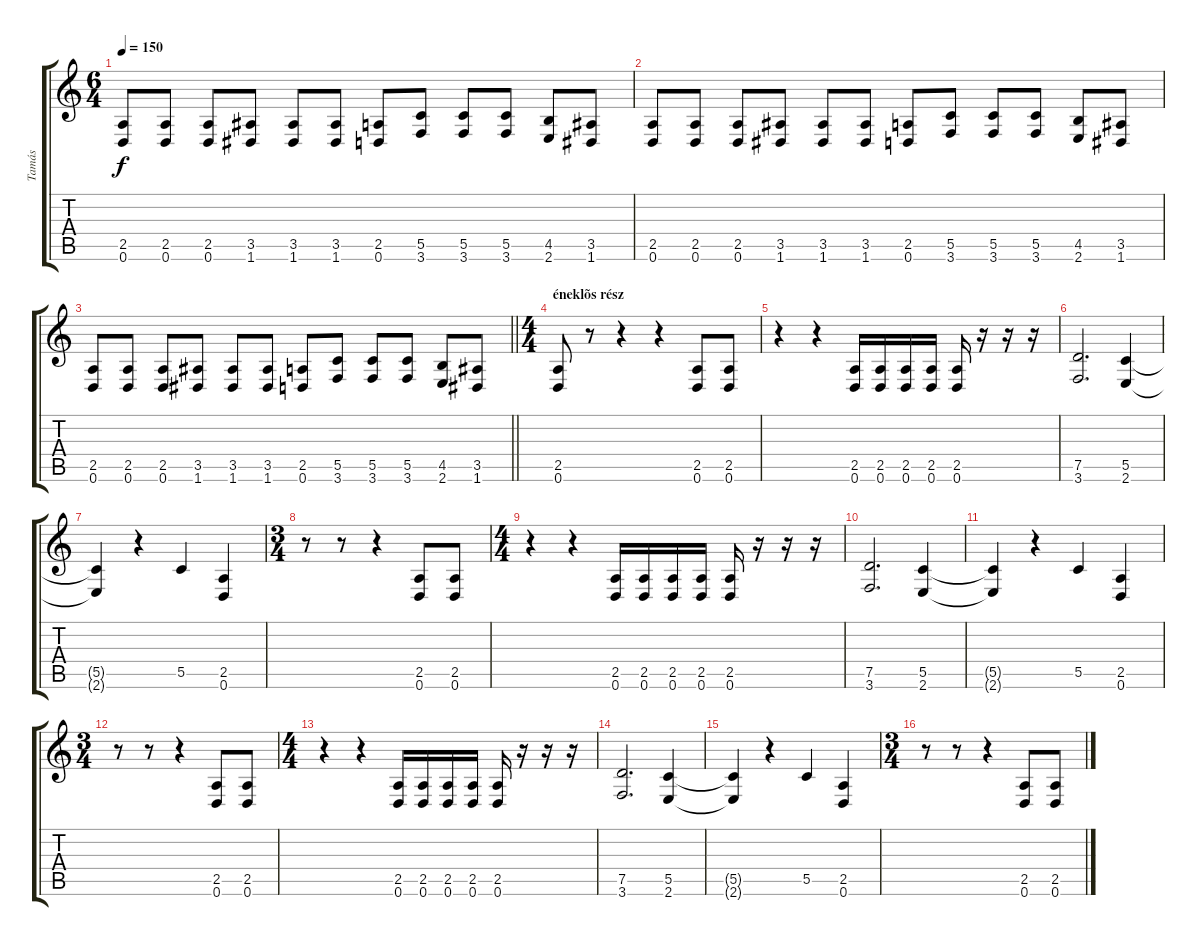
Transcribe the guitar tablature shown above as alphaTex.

\track ("Tamás" "Tamás") {instrument overdrivenguitar}
\staff {score tabs}
\tuning (D4 A3 F3 C3 G2 D2) {hide}
\ts (6 4)
\tempo 150
\clef g2
\ks c
(2.5 0.6).8{dy f} (2.5 0.6).8 (2.5 0.6).8 (3.5 1.6).8 (3.5 1.6).8 (3.5 1.6).8 (2.5 0.6).8 (5.5 3.6).8 (5.5 3.6).8 (5.5 3.6).8 (4.5 2.6).8 (3.5 1.6).8 |
(2.5 0.6).8 (2.5 0.6).8 (2.5 0.6).8 (3.5 1.6).8 (3.5 1.6).8 (3.5 1.6).8 (2.5 0.6).8 (5.5 3.6).8 (5.5 3.6).8 (5.5 3.6).8 (4.5 2.6).8 (3.5 1.6).8 |
\barLineRight lightlight
(2.5 0.6).8 (2.5 0.6).8 (2.5 0.6).8 (3.5 1.6).8 (3.5 1.6).8 (3.5 1.6).8 (2.5 0.6).8 (5.5 3.6).8 (5.5 3.6).8 (5.5 3.6).8 (4.5 2.6).8 (3.5 1.6).8 |
\ts (4 4)
\section ("" "éneklõs rész")
(2.5 0.6).8 r.8 r.4 r.4 (2.5 0.6).8 (2.5 0.6).8 |
r.4 r.4 (2.5 0.6).16 (2.5 0.6).16 (2.5 0.6).16 (2.5 0.6).16 (2.5 0.6).16 r.16 r.16 r.16 |
(7.5 3.6).2{d} (5.5 2.6).4 |
(5.5{t} 2.6{t}).4 r.4 5.5.4 (2.5 0.6).4 |
\ts (3 4)
r.8 r.8 r.4 (2.5 0.6).8 (2.5 0.6).8 |
\ts (4 4)
r.4 r.4 (2.5 0.6).16 (2.5 0.6).16 (2.5 0.6).16 (2.5 0.6).16 (2.5 0.6).16 r.16 r.16 r.16 |
(7.5 3.6).2{d} (5.5 2.6).4 |
(5.5{t} 2.6{t}).4 r.4 5.5.4 (2.5 0.6).4 |
\ts (3 4)
r.8 r.8 r.4 (2.5 0.6).8 (2.5 0.6).8 |
\ts (4 4)
r.4 r.4 (2.5 0.6).16 (2.5 0.6).16 (2.5 0.6).16 (2.5 0.6).16 (2.5 0.6).16 r.16 r.16 r.16 |
(7.5 3.6).2{d} (5.5 2.6).4 |
(5.5{t} 2.6{t}).4 r.4 5.5.4 (2.5 0.6).4 |
\ts (3 4)
r.8 r.8 r.4 (2.5 0.6).8 (2.5 0.6).8
